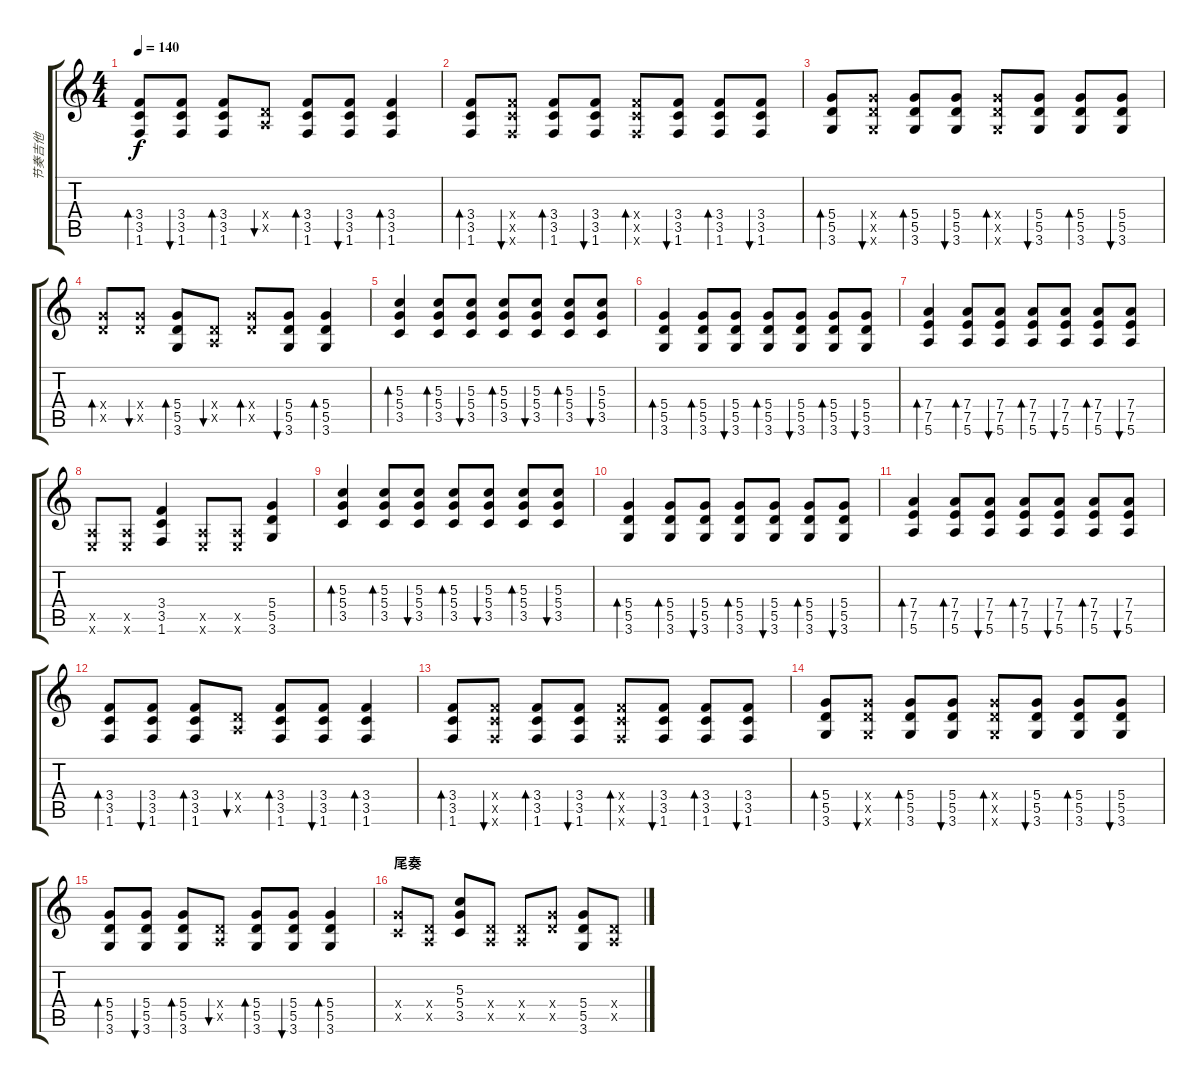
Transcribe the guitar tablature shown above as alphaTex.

\track ("节奏吉他" "节奏吉他") {instrument distortionguitar}
\staff {score tabs}
\tuning (E4 B3 G3 D3 A2 E2) {hide}
\ts (4 4)
\tempo 140
\clef g2
\ks c
(3.4 3.5 1.6).8{bd 30 dy f} (3.4 3.5 1.6).8{bu 30} (3.4 3.5 1.6).8{bd 30} (0.4{x} 0.5{x}).8{bu 30} (3.4 3.5 1.6).8{bd 30} (3.4 3.5 1.6).8{bu 30} (3.4 3.5 1.6).4{bd 30} |
(3.4 3.5 1.6).8{bd 30} (3.4{x} 3.5{x} 1.6{x}).8{bu 30} (3.4 3.5 1.6).8{bd 30} (3.4 3.5 1.6).8{bu 30} (3.4{x} 3.5{x} 1.6{x}).8{bd 30} (3.4 3.5 1.6).8{bu 30} (3.4 3.5 1.6).8{bd 30} (3.4 3.5 1.6).8{bu 60} |
(5.4 5.5 3.6).8{bd 30} (5.4{x} 5.5{x} 3.6{x}).8{bu 30} (5.4 5.5 3.6).8{bd 30} (5.4 5.5 3.6).8{bu 30} (5.4{x} 5.5{x} 3.6{x}).8{bd 30} (5.4 5.5 3.6).8{bu 30} (5.4 5.5 3.6).8{bd 30} (5.4 5.5 3.6).8{bu 60} |
(5.4{x} 5.5{x}).8{bd 30} (5.4{x} 5.5{x}).8{bu 30} (5.4 5.5 3.6).8{bd 30} (0.4{x} 0.5{x}).8{bu 30} (5.4{x} 5.5{x}).8{bd 30} (5.4 5.5 3.6).8{bu 30} (5.4 5.5 3.6).4{bd 30} |
(5.3 5.4 3.5).4{bd 60} (5.3 5.4 3.5).8{bd 60} (5.3 5.4 3.5).8{bu 60} (5.3 5.4 3.5).8{bd 60} (5.3 5.4 3.5).8{bu 60} (5.3 5.4 3.5).8{bd 60} (5.3 5.4 3.5).8{bu 60} |
(5.4 5.5 3.6).4{bd 60} (5.4 5.5 3.6).8{bd 60} (5.4 5.5 3.6).8{bu 60} (5.4 5.5 3.6).8{bd 60} (5.4 5.5 3.6).8{bu 60} (5.4 5.5 3.6).8{bd 60} (5.4 5.5 3.6).8{bu 60} |
(7.4 7.5 5.6).4{bd 60} (7.4 7.5 5.6).8{bd 60} (7.4 7.5 5.6).8{bu 60} (7.4 7.5 5.6).8{bd 60} (7.4 7.5 5.6).8{bu 60} (7.4 7.5 5.6).8{bd 60} (7.4 7.5 5.6).8{bu 60} |
(0.5{x} 0.6{x}).8 (0.5{x} 0.6{x}).8 (3.4 3.5 1.6).4 (0.5{x} 0.6{x}).8 (0.5{x} 0.6{x}).8 (5.4 5.5 3.6).4 |
(5.3 5.4 3.5).4{bd 60} (5.3 5.4 3.5).8{bd 60} (5.3 5.4 3.5).8{bu 60} (5.3 5.4 3.5).8{bd 60} (5.3 5.4 3.5).8{bu 60} (5.3 5.4 3.5).8{bd 60} (5.3 5.4 3.5).8{bu 60} |
(5.4 5.5 3.6).4{bd 60} (5.4 5.5 3.6).8{bd 60} (5.4 5.5 3.6).8{bu 60} (5.4 5.5 3.6).8{bd 60} (5.4 5.5 3.6).8{bu 60} (5.4 5.5 3.6).8{bd 60} (5.4 5.5 3.6).8{bu 60} |
(7.4 7.5 5.6).4{bd 60} (7.4 7.5 5.6).8{bd 60} (7.4 7.5 5.6).8{bu 60} (7.4 7.5 5.6).8{bd 60} (7.4 7.5 5.6).8{bu 60} (7.4 7.5 5.6).8{bd 60} (7.4 7.5 5.6).8{bu 60} |
(3.4 3.5 1.6).8{bd 30} (3.4 3.5 1.6).8{bu 30} (3.4 3.5 1.6).8{bd 30} (0.4{x} 0.5{x}).8{bu 30} (3.4 3.5 1.6).8{bd 30} (3.4 3.5 1.6).8{bu 30} (3.4 3.5 1.6).4{bd 30} |
(3.4 3.5 1.6).8{bd 30} (3.4{x} 3.5{x} 1.6{x}).8{bu 30} (3.4 3.5 1.6).8{bd 30} (3.4 3.5 1.6).8{bu 30} (3.4{x} 3.5{x} 1.6{x}).8{bd 30} (3.4 3.5 1.6).8{bu 30} (3.4 3.5 1.6).8{bd 30} (3.4 3.5 1.6).8{bu 60} |
(5.4 5.5 3.6).8{bd 30} (5.4{x} 5.5{x} 3.6{x}).8{bu 30} (5.4 5.5 3.6).8{bd 30} (5.4 5.5 3.6).8{bu 30} (5.4{x} 5.5{x} 3.6{x}).8{bd 30} (5.4 5.5 3.6).8{bu 30} (5.4 5.5 3.6).8{bd 30} (5.4 5.5 3.6).8{bu 60} |
(5.4 5.5 3.6).8{bd 30} (5.4 5.5 3.6).8{bu 30} (5.4 5.5 3.6).8{bd 30} (0.4{x} 0.5{x}).8{bu 30} (5.4 5.5 3.6).8{bd 30} (5.4 5.5 3.6).8{bu 30} (5.4 5.5 3.6).4{bd 30} |
\section ("" "尾奏")
(5.4{x} 3.5{x}).8 (0.4{x} 0.5{x}).8 (5.3 5.4 3.5).8 (0.4{x} 0.5{x}).8 (0.4{x} 0.5{x}).8 (5.4{x} 5.5{x}).8 (5.4 5.5 3.6).8 (0.4{x} 0.5{x}).8
